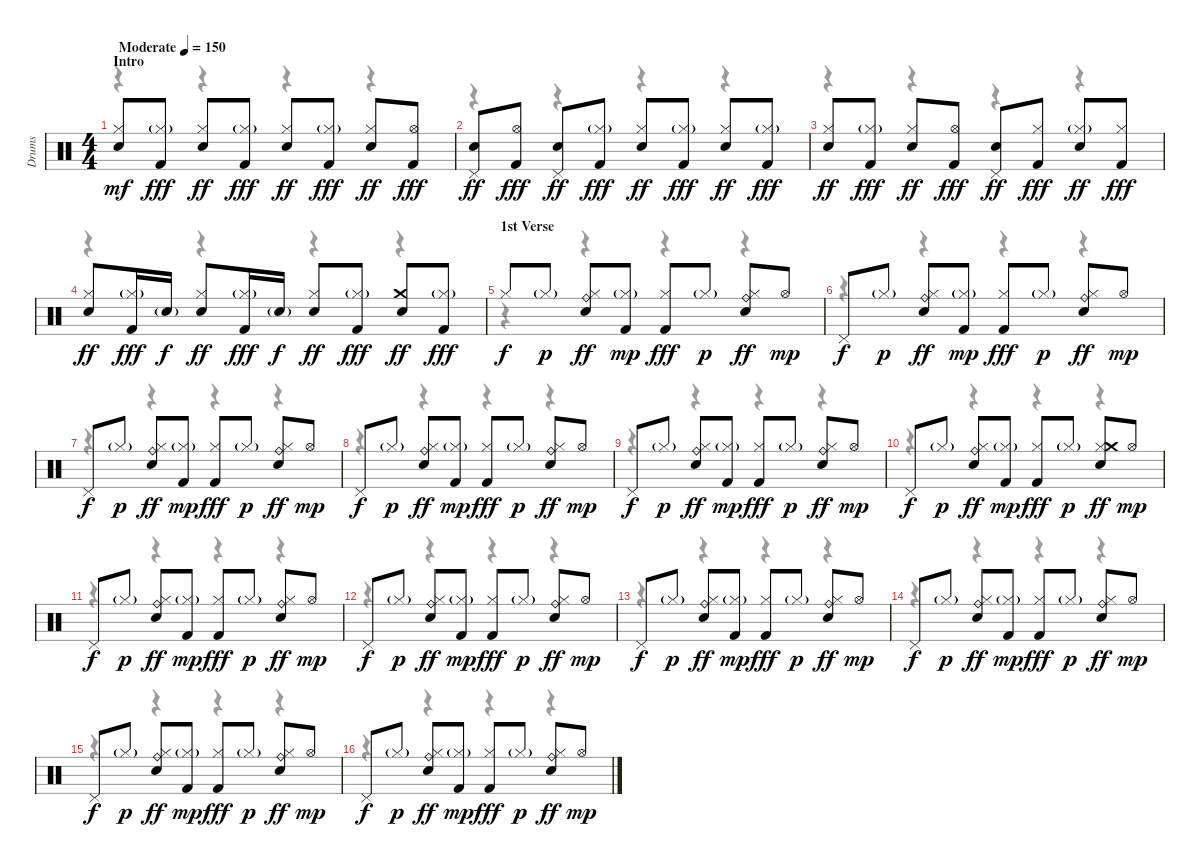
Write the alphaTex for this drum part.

\track ("Drums" "Drums") {instrument percussion}
\staff {score}
\articulation defaults
\voice
\ts (4 4)
\section ("" "Intro")
\tempo (150 "Moderate")
\clef neutral
\ks c
("Hi-Hat (closed)" "Snare (hit) 2").8{dy mf} ("Kick (hit) 2" "Hi-Hat (closed)"{g}).8{dy fff} ("Snare (hit) 2" "Hi-Hat (closed)").8{dy ff} ("Kick (hit) 2" "Hi-Hat (closed)"{g}).8{dy fff} ("Snare (hit) 2" "Hi-Hat (closed)").8{dy ff} ("Kick (hit) 2" "Hi-Hat (closed)"{g}).8{dy fff} ("Snare (hit) 2" "Hi-Hat (closed)").8{dy ff} ("Kick (hit) 2" "Hi-Hat (open)").8{dy fff} |
("Snare (hit) 2" "Pedal Hi-Hat (hit)").8{dy ff} ("Kick (hit) 2" "Hi-Hat (open)").8{dy fff} ("Snare (hit) 2" "Pedal Hi-Hat (hit)").8{dy ff} ("Kick (hit) 2" "Hi-Hat (closed)"{g}).8{dy fff} ("Snare (hit) 2" "Hi-Hat (closed)").8{dy ff} ("Kick (hit) 2" "Hi-Hat (closed)"{g}).8{dy fff} ("Snare (hit) 2" "Hi-Hat (closed)").8{dy ff} ("Kick (hit) 2" "Hi-Hat (closed)"{g}).8{dy fff} |
("Snare (hit) 2" "Hi-Hat (closed)").8{dy ff} ("Kick (hit) 2" "Hi-Hat (closed)"{g}).8{dy fff} ("Snare (hit) 2" "Hi-Hat (closed)").8{dy ff} ("Kick (hit) 2" "Hi-Hat (open)").8{dy fff} ("Snare (hit) 2" "Pedal Hi-Hat (hit)").8{dy ff} ("Kick (hit) 2" "Hi-Hat (closed)").8{dy fff} ("Snare (hit) 2" "Hi-Hat (closed)"{g}).8{dy ff} ("Kick (hit) 2" "Hi-Hat (closed)").8{dy fff} |
("Snare (hit) 2" "Hi-Hat (closed)").8{dy ff} ("Kick (hit) 2" "Hi-Hat (closed)"{g}).16{dy fff} "Snare (hit) 2"{g}.16{dy f} ("Snare (hit) 2" "Hi-Hat (closed)").8{dy ff} ("Kick (hit) 2" "Hi-Hat (closed)"{g}).16{dy fff} "Snare (hit) 2"{g}.16{dy f} ("Snare (hit) 2" "Hi-Hat (closed)").8{dy ff} ("Kick (hit) 2" "Hi-Hat (closed)"{g}).8{dy fff} ("Snare (hit) 2" "Crash medium (hit)").8{dy ff} ("Kick (hit) 2" "Hi-Hat (closed)"{g}).8{dy fff} |
\section ("" "1st Verse")
"Hi-Hat (closed)".8{dy f} "Hi-Hat (closed)"{g}.8{dy p} ("Snare (hit) 2" "Hi-Hat (closed)" "Ride (bell)").8{dy ff} ("Kick (hit) 2" "Hi-Hat (closed)"{g}).8{dy mp} ("Kick (hit) 2" "Hi-Hat (closed)").8{dy fff} "Hi-Hat (closed)"{g}.8{dy p} ("Snare (hit) 2" "Hi-Hat (closed)" "Ride (bell)").8{dy ff} "Hi-Hat (open)".8{dy mp} |
"Pedal Hi-Hat (hit)".8{dy f} "Hi-Hat (closed)"{g}.8{dy p} ("Snare (hit) 2" "Hi-Hat (closed)" "Ride (bell)").8{dy ff} ("Kick (hit) 2" "Hi-Hat (closed)"{g}).8{dy mp} ("Kick (hit) 2" "Hi-Hat (closed)").8{dy fff} "Hi-Hat (closed)"{g}.8{dy p} ("Snare (hit) 2" "Hi-Hat (closed)" "Ride (bell)").8{dy ff} "Hi-Hat (open)".8{dy mp} |
"Pedal Hi-Hat (hit)".8{dy f} "Hi-Hat (closed)"{g}.8{dy p} ("Snare (hit) 2" "Hi-Hat (closed)" "Ride (bell)").8{dy ff} ("Kick (hit) 2" "Hi-Hat (closed)"{g}).8{dy mp} ("Kick (hit) 2" "Hi-Hat (closed)").8{dy fff} "Hi-Hat (closed)"{g}.8{dy p} ("Snare (hit) 2" "Hi-Hat (closed)" "Ride (bell)").8{dy ff} "Hi-Hat (open)".8{dy mp} |
"Pedal Hi-Hat (hit)".8{dy f} "Hi-Hat (closed)"{g}.8{dy p} ("Snare (hit) 2" "Hi-Hat (closed)" "Ride (bell)").8{dy ff} ("Kick (hit) 2" "Hi-Hat (closed)"{g}).8{dy mp} ("Kick (hit) 2" "Hi-Hat (closed)").8{dy fff} "Hi-Hat (closed)"{g}.8{dy p} ("Snare (hit) 2" "Hi-Hat (closed)" "Ride (bell)").8{dy ff} "Hi-Hat (open)".8{dy mp} |
"Pedal Hi-Hat (hit)".8{dy f} "Hi-Hat (closed)"{g}.8{dy p} ("Snare (hit) 2" "Hi-Hat (closed)" "Ride (bell)").8{dy ff} ("Kick (hit) 2" "Hi-Hat (closed)"{g}).8{dy mp} ("Kick (hit) 2" "Hi-Hat (closed)").8{dy fff} "Hi-Hat (closed)"{g}.8{dy p} ("Snare (hit) 2" "Hi-Hat (closed)" "Ride (bell)").8{dy ff} "Hi-Hat (open)".8{dy mp} |
"Pedal Hi-Hat (hit)".8{dy f} "Hi-Hat (closed)"{g}.8{dy p} ("Snare (hit) 2" "Hi-Hat (closed)" "Ride (bell)").8{dy ff} ("Kick (hit) 2" "Hi-Hat (closed)"{g}).8{dy mp} ("Kick (hit) 2" "Hi-Hat (closed)").8{dy fff} "Hi-Hat (closed)"{g}.8{dy p} ("Snare (hit) 2" "Hi-Hat (closed)" "Crash medium (hit)").8{dy ff} "Hi-Hat (open)".8{dy mp} |
"Pedal Hi-Hat (hit)".8{dy f} "Hi-Hat (closed)"{g}.8{dy p} ("Snare (hit) 2" "Hi-Hat (closed)" "Ride (bell)").8{dy ff} ("Kick (hit) 2" "Hi-Hat (closed)"{g}).8{dy mp} ("Kick (hit) 2" "Hi-Hat (closed)").8{dy fff} "Hi-Hat (closed)"{g}.8{dy p} ("Snare (hit) 2" "Hi-Hat (closed)" "Ride (bell)").8{dy ff} "Hi-Hat (open)".8{dy mp} |
"Pedal Hi-Hat (hit)".8{dy f} "Hi-Hat (closed)"{g}.8{dy p} ("Snare (hit) 2" "Hi-Hat (closed)" "Ride (bell)").8{dy ff} ("Kick (hit) 2" "Hi-Hat (closed)"{g}).8{dy mp} ("Kick (hit) 2" "Hi-Hat (closed)").8{dy fff} "Hi-Hat (closed)"{g}.8{dy p} ("Snare (hit) 2" "Hi-Hat (closed)" "Ride (bell)").8{dy ff} "Hi-Hat (open)".8{dy mp} |
"Pedal Hi-Hat (hit)".8{dy f} "Hi-Hat (closed)"{g}.8{dy p} ("Snare (hit) 2" "Hi-Hat (closed)" "Ride (bell)").8{dy ff} ("Kick (hit) 2" "Hi-Hat (closed)"{g}).8{dy mp} ("Kick (hit) 2" "Hi-Hat (closed)").8{dy fff} "Hi-Hat (closed)"{g}.8{dy p} ("Snare (hit) 2" "Hi-Hat (closed)" "Ride (bell)").8{dy ff} "Hi-Hat (open)".8{dy mp} |
"Pedal Hi-Hat (hit)".8{dy f} "Hi-Hat (closed)"{g}.8{dy p} ("Snare (hit) 2" "Hi-Hat (closed)" "Ride (bell)").8{dy ff} ("Kick (hit) 2" "Hi-Hat (closed)"{g}).8{dy mp} ("Kick (hit) 2" "Hi-Hat (closed)").8{dy fff} "Hi-Hat (closed)"{g}.8{dy p} ("Snare (hit) 2" "Hi-Hat (closed)" "Ride (bell)").8{dy ff} "Hi-Hat (open)".8{dy mp} |
"Pedal Hi-Hat (hit)".8{dy f} "Hi-Hat (closed)"{g}.8{dy p} ("Snare (hit) 2" "Hi-Hat (closed)" "Ride (bell)").8{dy ff} ("Kick (hit) 2" "Hi-Hat (closed)"{g}).8{dy mp} ("Kick (hit) 2" "Hi-Hat (closed)").8{dy fff} "Hi-Hat (closed)"{g}.8{dy p} ("Snare (hit) 2" "Hi-Hat (closed)" "Ride (bell)").8{dy ff} "Hi-Hat (open)".8{dy mp} |
"Pedal Hi-Hat (hit)".8{dy f} "Hi-Hat (closed)"{g}.8{dy p} ("Snare (hit) 2" "Hi-Hat (closed)" "Ride (bell)").8{dy ff} ("Kick (hit) 2" "Hi-Hat (closed)"{g}).8{dy mp} ("Kick (hit) 2" "Hi-Hat (closed)").8{dy fff} "Hi-Hat (closed)"{g}.8{dy p} ("Snare (hit) 2" "Hi-Hat (closed)" "Ride (bell)").8{dy ff} "Hi-Hat (open)".8{dy mp}
\voice
\clef neutral
\ottava regular
\simile none
\ks c
r.4{dy f} r.4 r.4 r.4 |
r.4 r.4 r.4 r.4 |
r.4 r.4 r.4 r.4 |
r.4 r.4 r.4 r.4 |
r.4 r.4 r.4 r.4 |
r.4 r.4 r.4 r.4 |
r.4 r.4 r.4 r.4 |
r.4 r.4 r.4 r.4 |
r.4 r.4 r.4 r.4 |
r.4 r.4 r.4 r.4 |
r.4 r.4 r.4 r.4 |
r.4 r.4 r.4 r.4 |
r.4 r.4 r.4 r.4 |
r.4 r.4 r.4 r.4 |
r.4 r.4 r.4 r.4 |
r.4 r.4 r.4 r.4
